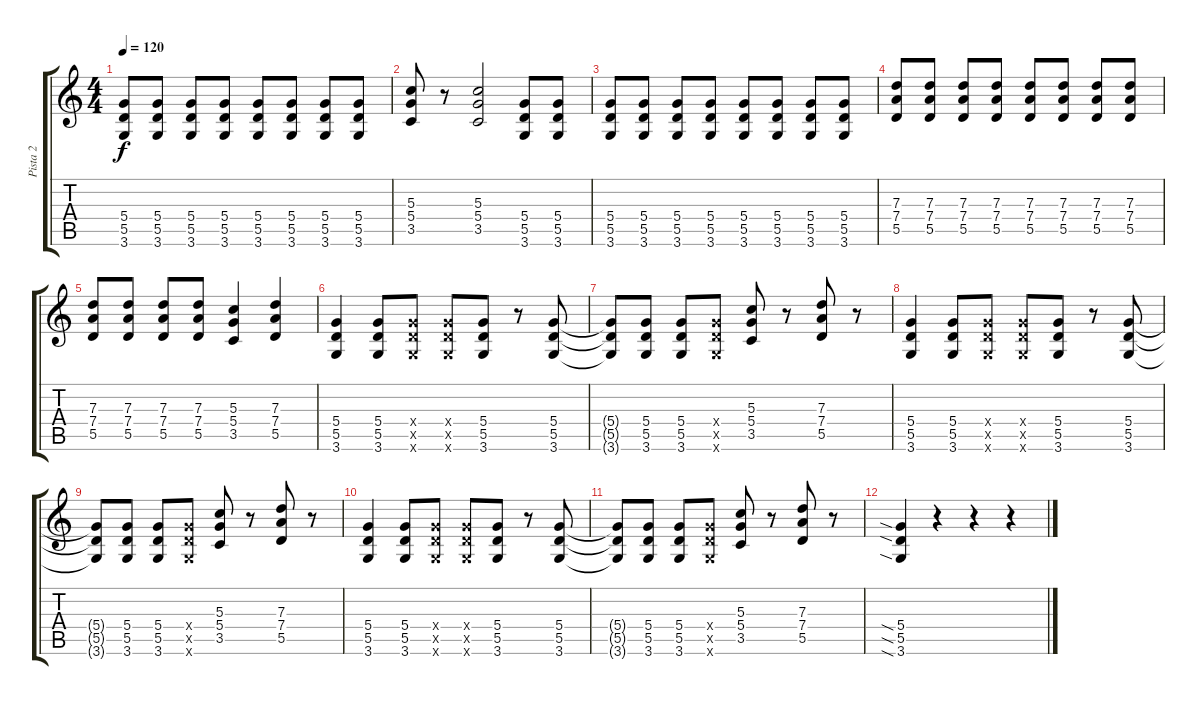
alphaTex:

\track ("Pista 2" "Pista 2") {instrument distortionguitar}
\staff {score tabs}
\tuning (E4 B3 G3 D3 A2 E2) {hide}
\ts (4 4)
\tempo 120
\clef g2
\ks c
(5.4 5.5 3.6).8{dy f} (5.4 5.5 3.6).8 (5.4 5.5 3.6).8 (5.4 5.5 3.6).8 (5.4 5.5 3.6).8 (5.4 5.5 3.6).8 (5.4 5.5 3.6).8 (5.4 5.5 3.6).8 |
(5.3 5.4 3.5).8 r.8 (5.3 5.4 3.5).2 (5.4 5.5 3.6).8 (5.4 5.5 3.6).8 |
(5.4 5.5 3.6).8 (5.4 5.5 3.6).8 (5.4 5.5 3.6).8 (5.4 5.5 3.6).8 (5.4 5.5 3.6).8 (5.4 5.5 3.6).8 (5.4 5.5 3.6).8 (5.4 5.5 3.6).8 |
(7.3 7.4 5.5).8 (7.3 7.4 5.5).8 (7.3 7.4 5.5).8 (7.3 7.4 5.5).8 (7.3 7.4 5.5).8 (7.3 7.4 5.5).8 (7.3 7.4 5.5).8 (7.3 7.4 5.5).8 |
(7.3 7.4 5.5).8 (7.3 7.4 5.5).8 (7.3 7.4 5.5).8 (7.3 7.4 5.5).8 (5.3 5.4 3.5).4 (7.3 7.4 5.5).4 |
(5.4 5.5 3.6).4 (5.4 5.5 3.6).8 (5.4{x} 5.5{x} 3.6{x}).8 (5.4{x} 5.5{x} 3.6{x}).8 (5.4 5.5 3.6).8 r.8 (5.4 5.5 3.6).8 |
(5.4{t} 5.5{t} 3.6{t}).8 (5.4 5.5 3.6).8 (5.4 5.5 3.6).8 (5.4{x} 5.5{x} 3.6{x}).8 (5.3 5.4 3.5).8 r.8 (7.3 7.4 5.5).8 r.8 |
(5.4 5.5 3.6).4 (5.4 5.5 3.6).8 (5.4{x} 5.5{x} 3.6{x}).8 (5.4{x} 5.5{x} 3.6{x}).8 (5.4 5.5 3.6).8 r.8 (5.4 5.5 3.6).8 |
(5.4{t} 5.5{t} 3.6{t}).8 (5.4 5.5 3.6).8 (5.4 5.5 3.6).8 (5.4{x} 5.5{x} 3.6{x}).8 (5.3 5.4 3.5).8 r.8 (7.3 7.4 5.5).8 r.8 |
(5.4 5.5 3.6).4 (5.4 5.5 3.6).8 (5.4{x} 5.5{x} 3.6{x}).8 (5.4{x} 5.5{x} 3.6{x}).8 (5.4 5.5 3.6).8 r.8 (5.4 5.5 3.6).8 |
(5.4{t} 5.5{t} 3.6{t}).8 (5.4 5.5 3.6).8 (5.4 5.5 3.6).8 (5.4{x} 5.5{x} 3.6{x}).8 (5.3 5.4 3.5).8 r.8 (7.3 7.4 5.5).8 r.8 |
(5.4{sia} 5.5{sia} 3.6{sia}).4 r.4 r.4 r.4
